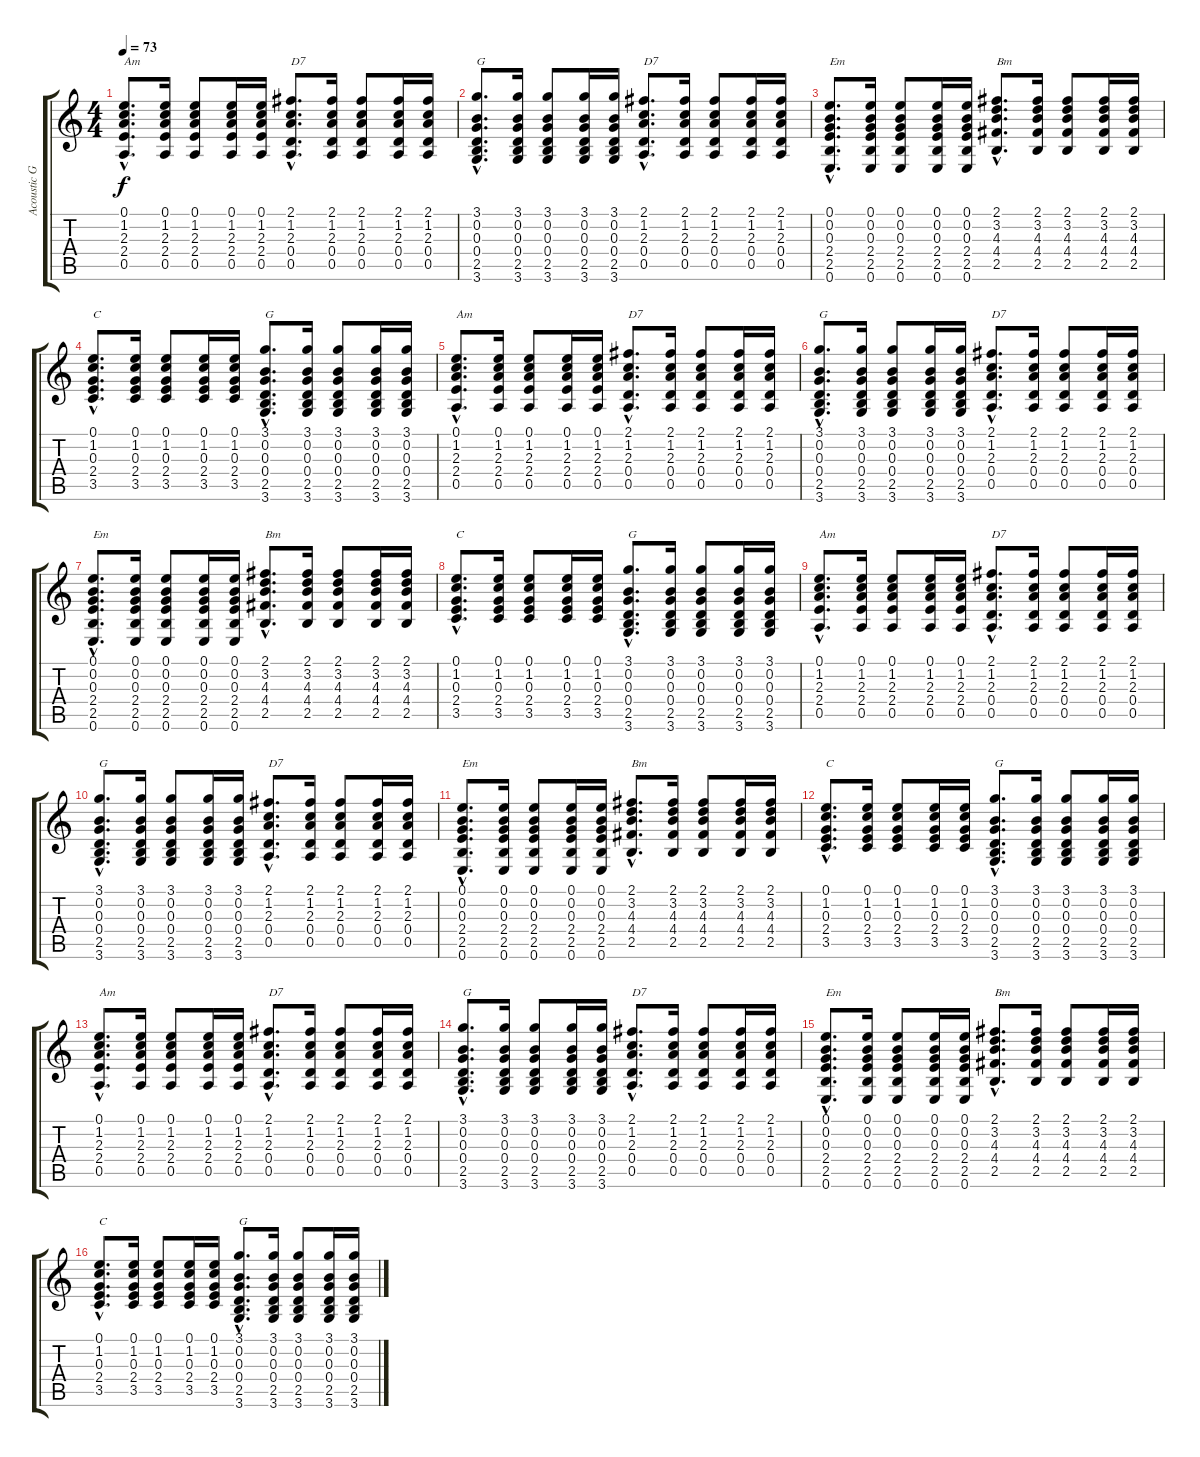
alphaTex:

\track ("Acoustic Guitar" "Acoustic G") {instrument acousticguitarsteel}
\staff {score tabs}
\tuning (E4 B3 G3 D3 A2 E2) {hide}
\ts (4 4)
\tempo 73
\clef g2
\ks c
(0.1{hac} 1.2{hac} 2.3{hac} 2.4{hac} 0.5{hac}).8{d txt "Am" dy f} (0.1 1.2 2.3 2.4 0.5).16 (0.1 1.2 2.3 2.4 0.5).8 (0.1 1.2 2.3 2.4 0.5).16 (0.1 1.2 2.3 2.4 0.5).16 (2.1{hac} 1.2{hac} 2.3{hac} 0.4{hac} 0.5{hac}).8{d txt "D7"} (2.1 1.2 2.3 0.4 0.5).16 (2.1 1.2 2.3 0.4 0.5).8 (2.1 1.2 2.3 0.4 0.5).16 (2.1 1.2 2.3 0.4 0.5).16 |
(3.1{hac} 0.2{hac} 0.3{hac} 0.4{hac} 2.5{hac} 3.6{hac}).8{d txt "G"} (3.1 0.2 0.3 0.4 2.5 3.6).16 (3.1 0.2 0.3 0.4 2.5 3.6).8 (3.1 0.2 0.3 0.4 2.5 3.6).16 (3.1 0.2 0.3 0.4 2.5 3.6).16 (2.1{hac} 1.2{hac} 2.3{hac} 0.4{hac} 0.5{hac}).8{d txt "D7"} (2.1 1.2 2.3 0.4 0.5).16 (2.1 1.2 2.3 0.4 0.5).8 (2.1 1.2 2.3 0.4 0.5).16 (2.1 1.2 2.3 0.4 0.5).16 |
(0.1{hac} 0.2{hac} 0.3{hac} 2.4{hac} 2.5{hac} 0.6{hac}).8{d txt "Em"} (0.1 0.2 0.3 2.4 2.5 0.6).16 (0.1 0.2 0.3 2.4 2.5 0.6).8 (0.1 0.2 0.3 2.4 2.5 0.6).16 (0.1 0.2 0.3 2.4 2.5 0.6).16 (2.1{hac} 3.2{hac} 4.3{hac} 4.4{hac} 2.5{hac}).8{d txt "Bm"} (2.1 3.2 4.3 4.4 2.5).16 (2.1 3.2 4.3 4.4 2.5).8 (2.1 3.2 4.3 4.4 2.5).16 (2.1 3.2 4.3 4.4 2.5).16 |
(0.1{hac} 1.2{hac} 0.3{hac} 2.4{hac} 3.5{hac}).8{d txt "C"} (0.1 1.2 0.3 2.4 3.5).16 (0.1 1.2 0.3 2.4 3.5).8 (0.1 1.2 0.3 2.4 3.5).16 (0.1 1.2 0.3 2.4 3.5).16 (3.1{hac} 0.2{hac} 0.3{hac} 0.4{hac} 2.5{hac} 3.6{hac}).8{d txt "G"} (3.1 0.2 0.3 0.4 2.5 3.6).16 (3.1 0.2 0.3 0.4 2.5 3.6).8 (3.1 0.2 0.3 0.4 2.5 3.6).16 (3.1 0.2 0.3 0.4 2.5 3.6).16 |
(0.1{hac} 1.2{hac} 2.3{hac} 2.4{hac} 0.5{hac}).8{d txt "Am"} (0.1 1.2 2.3 2.4 0.5).16 (0.1 1.2 2.3 2.4 0.5).8 (0.1 1.2 2.3 2.4 0.5).16 (0.1 1.2 2.3 2.4 0.5).16 (2.1{hac} 1.2{hac} 2.3{hac} 0.4{hac} 0.5{hac}).8{d txt "D7"} (2.1 1.2 2.3 0.4 0.5).16 (2.1 1.2 2.3 0.4 0.5).8 (2.1 1.2 2.3 0.4 0.5).16 (2.1 1.2 2.3 0.4 0.5).16 |
(3.1{hac} 0.2{hac} 0.3{hac} 0.4{hac} 2.5{hac} 3.6{hac}).8{d txt "G"} (3.1 0.2 0.3 0.4 2.5 3.6).16 (3.1 0.2 0.3 0.4 2.5 3.6).8 (3.1 0.2 0.3 0.4 2.5 3.6).16 (3.1 0.2 0.3 0.4 2.5 3.6).16 (2.1{hac} 1.2{hac} 2.3{hac} 0.4{hac} 0.5{hac}).8{d txt "D7"} (2.1 1.2 2.3 0.4 0.5).16 (2.1 1.2 2.3 0.4 0.5).8 (2.1 1.2 2.3 0.4 0.5).16 (2.1 1.2 2.3 0.4 0.5).16 |
(0.1{hac} 0.2{hac} 0.3{hac} 2.4{hac} 2.5{hac} 0.6{hac}).8{d txt "Em"} (0.1 0.2 0.3 2.4 2.5 0.6).16 (0.1 0.2 0.3 2.4 2.5 0.6).8 (0.1 0.2 0.3 2.4 2.5 0.6).16 (0.1 0.2 0.3 2.4 2.5 0.6).16 (2.1{hac} 3.2{hac} 4.3{hac} 4.4{hac} 2.5{hac}).8{d txt "Bm"} (2.1 3.2 4.3 4.4 2.5).16 (2.1 3.2 4.3 4.4 2.5).8 (2.1 3.2 4.3 4.4 2.5).16 (2.1 3.2 4.3 4.4 2.5).16 |
(0.1{hac} 1.2{hac} 0.3{hac} 2.4{hac} 3.5{hac}).8{d txt "C"} (0.1 1.2 0.3 2.4 3.5).16 (0.1 1.2 0.3 2.4 3.5).8 (0.1 1.2 0.3 2.4 3.5).16 (0.1 1.2 0.3 2.4 3.5).16 (3.1{hac} 0.2{hac} 0.3{hac} 0.4{hac} 2.5{hac} 3.6{hac}).8{d txt "G"} (3.1 0.2 0.3 0.4 2.5 3.6).16 (3.1 0.2 0.3 0.4 2.5 3.6).8 (3.1 0.2 0.3 0.4 2.5 3.6).16 (3.1 0.2 0.3 0.4 2.5 3.6).16 |
(0.1{hac} 1.2{hac} 2.3{hac} 2.4{hac} 0.5{hac}).8{d txt "Am"} (0.1 1.2 2.3 2.4 0.5).16 (0.1 1.2 2.3 2.4 0.5).8 (0.1 1.2 2.3 2.4 0.5).16 (0.1 1.2 2.3 2.4 0.5).16 (2.1{hac} 1.2{hac} 2.3{hac} 0.4{hac} 0.5{hac}).8{d txt "D7"} (2.1 1.2 2.3 0.4 0.5).16 (2.1 1.2 2.3 0.4 0.5).8 (2.1 1.2 2.3 0.4 0.5).16 (2.1 1.2 2.3 0.4 0.5).16 |
(3.1{hac} 0.2{hac} 0.3{hac} 0.4{hac} 2.5{hac} 3.6{hac}).8{d txt "G"} (3.1 0.2 0.3 0.4 2.5 3.6).16 (3.1 0.2 0.3 0.4 2.5 3.6).8 (3.1 0.2 0.3 0.4 2.5 3.6).16 (3.1 0.2 0.3 0.4 2.5 3.6).16 (2.1{hac} 1.2{hac} 2.3{hac} 0.4{hac} 0.5{hac}).8{d txt "D7"} (2.1 1.2 2.3 0.4 0.5).16 (2.1 1.2 2.3 0.4 0.5).8 (2.1 1.2 2.3 0.4 0.5).16 (2.1 1.2 2.3 0.4 0.5).16 |
(0.1{hac} 0.2{hac} 0.3{hac} 2.4{hac} 2.5{hac} 0.6{hac}).8{d txt "Em"} (0.1 0.2 0.3 2.4 2.5 0.6).16 (0.1 0.2 0.3 2.4 2.5 0.6).8 (0.1 0.2 0.3 2.4 2.5 0.6).16 (0.1 0.2 0.3 2.4 2.5 0.6).16 (2.1{hac} 3.2{hac} 4.3{hac} 4.4{hac} 2.5{hac}).8{d txt "Bm"} (2.1 3.2 4.3 4.4 2.5).16 (2.1 3.2 4.3 4.4 2.5).8 (2.1 3.2 4.3 4.4 2.5).16 (2.1 3.2 4.3 4.4 2.5).16 |
(0.1{hac} 1.2{hac} 0.3{hac} 2.4{hac} 3.5{hac}).8{d txt "C"} (0.1 1.2 0.3 2.4 3.5).16 (0.1 1.2 0.3 2.4 3.5).8 (0.1 1.2 0.3 2.4 3.5).16 (0.1 1.2 0.3 2.4 3.5).16 (3.1{hac} 0.2{hac} 0.3{hac} 0.4{hac} 2.5{hac} 3.6{hac}).8{d txt "G"} (3.1 0.2 0.3 0.4 2.5 3.6).16 (3.1 0.2 0.3 0.4 2.5 3.6).8 (3.1 0.2 0.3 0.4 2.5 3.6).16 (3.1 0.2 0.3 0.4 2.5 3.6).16 |
(0.1{hac} 1.2{hac} 2.3{hac} 2.4{hac} 0.5{hac}).8{d txt "Am"} (0.1 1.2 2.3 2.4 0.5).16 (0.1 1.2 2.3 2.4 0.5).8 (0.1 1.2 2.3 2.4 0.5).16 (0.1 1.2 2.3 2.4 0.5).16 (2.1{hac} 1.2{hac} 2.3{hac} 0.4{hac} 0.5{hac}).8{d txt "D7"} (2.1 1.2 2.3 0.4 0.5).16 (2.1 1.2 2.3 0.4 0.5).8 (2.1 1.2 2.3 0.4 0.5).16 (2.1 1.2 2.3 0.4 0.5).16 |
(3.1{hac} 0.2{hac} 0.3{hac} 0.4{hac} 2.5{hac} 3.6{hac}).8{d txt "G"} (3.1 0.2 0.3 0.4 2.5 3.6).16 (3.1 0.2 0.3 0.4 2.5 3.6).8 (3.1 0.2 0.3 0.4 2.5 3.6).16 (3.1 0.2 0.3 0.4 2.5 3.6).16 (2.1{hac} 1.2{hac} 2.3{hac} 0.4{hac} 0.5{hac}).8{d txt "D7"} (2.1 1.2 2.3 0.4 0.5).16 (2.1 1.2 2.3 0.4 0.5).8 (2.1 1.2 2.3 0.4 0.5).16 (2.1 1.2 2.3 0.4 0.5).16 |
(0.1{hac} 0.2{hac} 0.3{hac} 2.4{hac} 2.5{hac} 0.6{hac}).8{d txt "Em"} (0.1 0.2 0.3 2.4 2.5 0.6).16 (0.1 0.2 0.3 2.4 2.5 0.6).8 (0.1 0.2 0.3 2.4 2.5 0.6).16 (0.1 0.2 0.3 2.4 2.5 0.6).16 (2.1{hac} 3.2{hac} 4.3{hac} 4.4{hac} 2.5{hac}).8{d txt "Bm"} (2.1 3.2 4.3 4.4 2.5).16 (2.1 3.2 4.3 4.4 2.5).8 (2.1 3.2 4.3 4.4 2.5).16 (2.1 3.2 4.3 4.4 2.5).16 |
(0.1{hac} 1.2{hac} 0.3{hac} 2.4{hac} 3.5{hac}).8{d txt "C"} (0.1 1.2 0.3 2.4 3.5).16 (0.1 1.2 0.3 2.4 3.5).8 (0.1 1.2 0.3 2.4 3.5).16 (0.1 1.2 0.3 2.4 3.5).16 (3.1{hac} 0.2{hac} 0.3{hac} 0.4{hac} 2.5{hac} 3.6{hac}).8{d txt "G"} (3.1 0.2 0.3 0.4 2.5 3.6).16 (3.1 0.2 0.3 0.4 2.5 3.6).8 (3.1 0.2 0.3 0.4 2.5 3.6).16 (3.1 0.2 0.3 0.4 2.5 3.6).16
